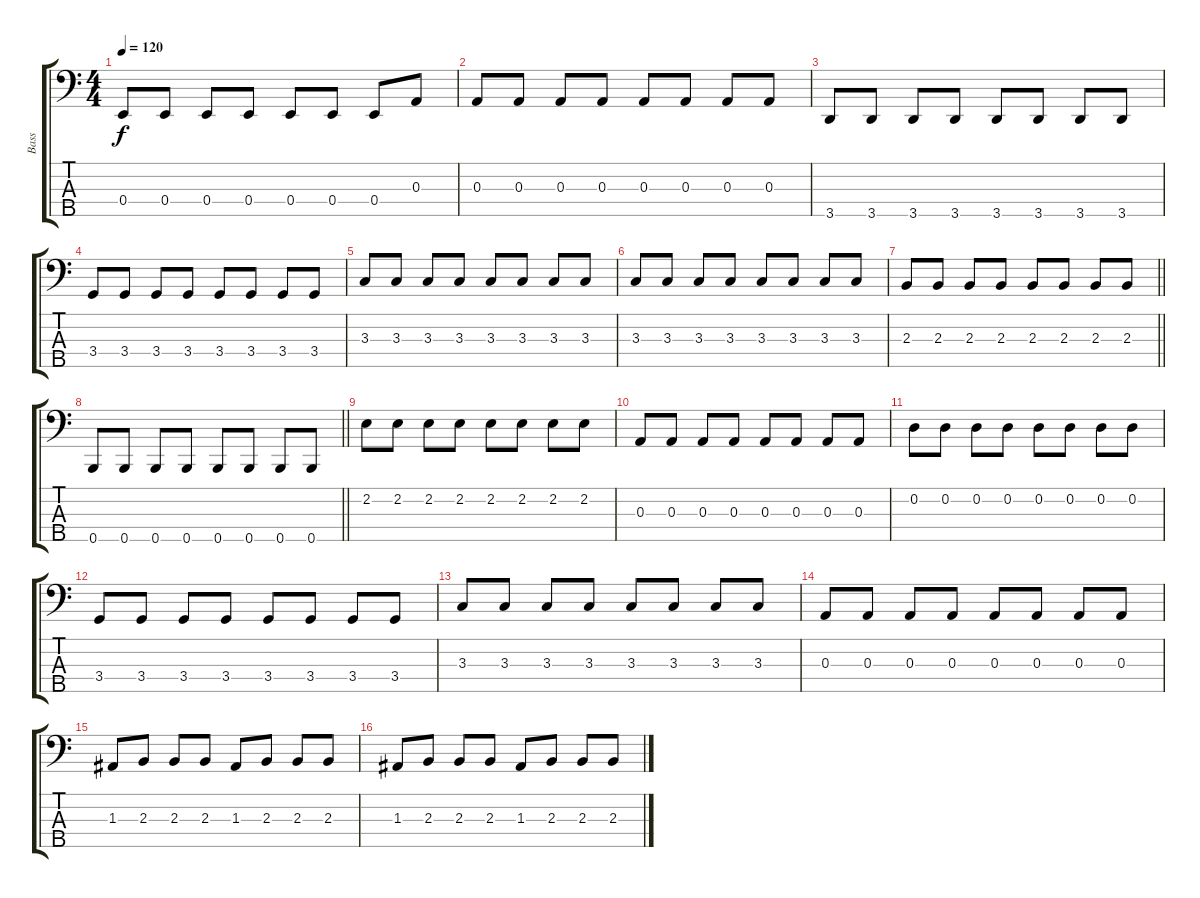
\track ("Bass" "Bass") {instrument electricbassfinger}
\staff {score tabs}
\tuning (G2 D2 A1 E1 B0) {hide}
\ts (4 4)
\tempo 120
\clef f4
\ks c
0.4.8{dy f} 0.4.8 0.4.8 0.4.8 0.4.8 0.4.8 0.4.8 0.3.8 |
0.3.8 0.3.8 0.3.8 0.3.8 0.3.8 0.3.8 0.3.8 0.3.8 |
3.5.8 3.5.8 3.5.8 3.5.8 3.5.8 3.5.8 3.5.8 3.5.8 |
3.4.8 3.4.8 3.4.8 3.4.8 3.4.8 3.4.8 3.4.8 3.4.8 |
3.3.8 3.3.8 3.3.8 3.3.8 3.3.8 3.3.8 3.3.8 3.3.8 |
3.3.8 3.3.8 3.3.8 3.3.8 3.3.8 3.3.8 3.3.8 3.3.8 |
\barLineRight lightlight
2.3.8 2.3.8 2.3.8 2.3.8 2.3.8 2.3.8 2.3.8 2.3.8 |
\barLineRight lightlight
0.5.8 0.5.8 0.5.8 0.5.8 0.5.8 0.5.8 0.5.8 0.5.8 |
2.2.8 2.2.8 2.2.8 2.2.8 2.2.8 2.2.8 2.2.8 2.2.8 |
0.3.8 0.3.8 0.3.8 0.3.8 0.3.8 0.3.8 0.3.8 0.3.8 |
0.2.8 0.2.8 0.2.8 0.2.8 0.2.8 0.2.8 0.2.8 0.2.8 |
3.4.8 3.4.8 3.4.8 3.4.8 3.4.8 3.4.8 3.4.8 3.4.8 |
3.3.8 3.3.8 3.3.8 3.3.8 3.3.8 3.3.8 3.3.8 3.3.8 |
0.3.8 0.3.8 0.3.8 0.3.8 0.3.8 0.3.8 0.3.8 0.3.8 |
1.3.8 2.3.8 2.3.8 2.3.8 1.3.8 2.3.8 2.3.8 2.3.8 |
1.3.8 2.3.8 2.3.8 2.3.8 1.3.8 2.3.8 2.3.8 2.3.8
